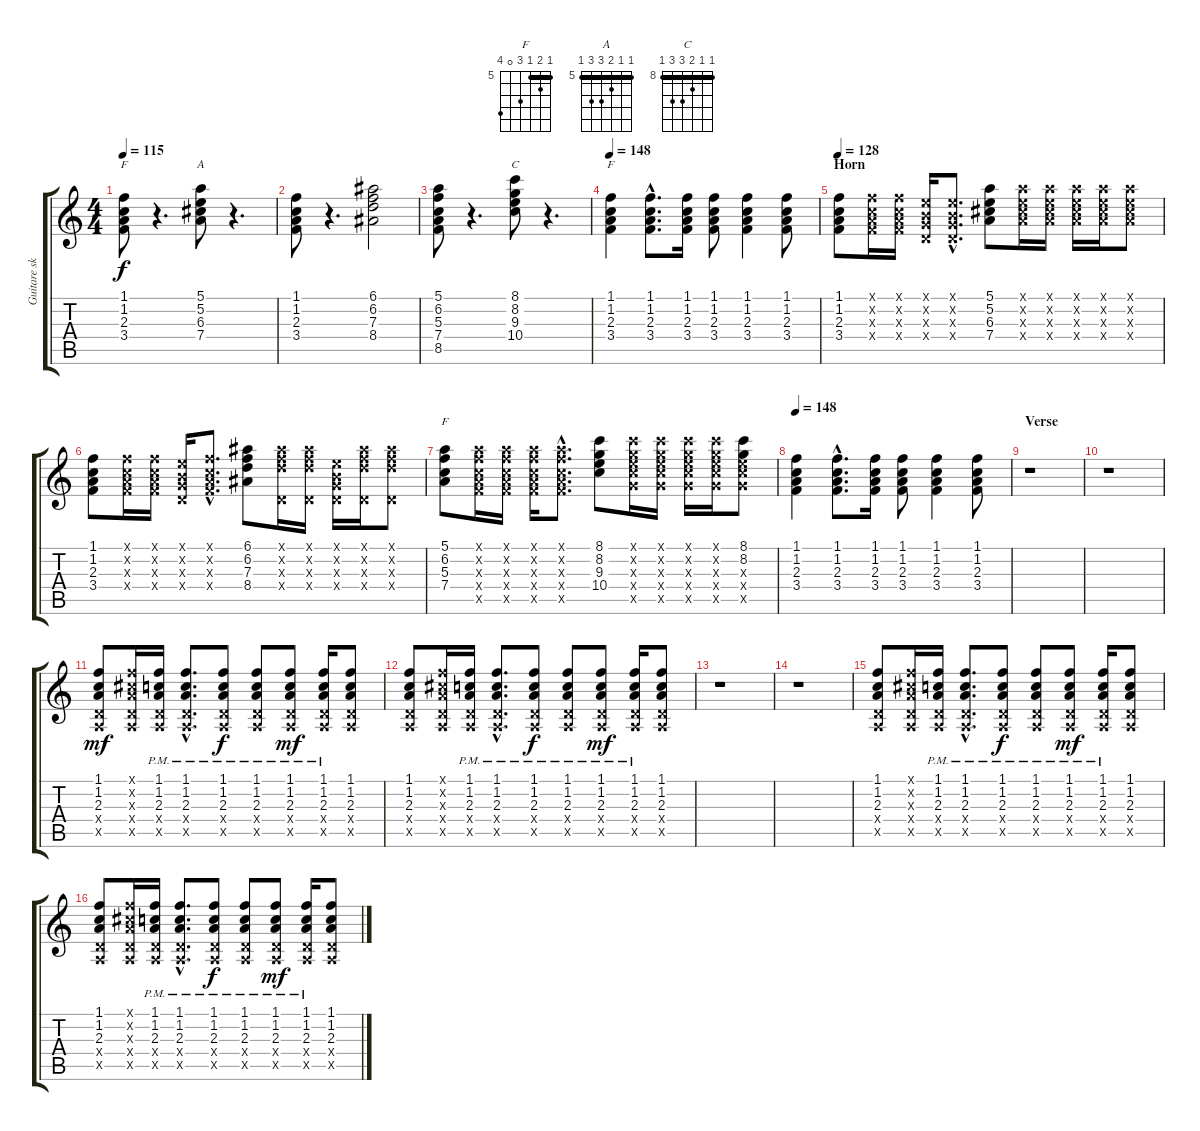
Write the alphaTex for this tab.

\track ("Guitare ska" "Guitare sk") {instrument electricguitarclean}
\staff {score tabs}
\tuning (E4 B3 G3 D3 A2 E2) {hide}
\chord ("F" 1 1 2 3 3 x) {barre 1}
\chord ("A" 5 5 6 7 7 5) {firstfret 5 barre 5}
\chord ("C" 8 8 9 10 10 8) {firstfret 8 barre 8}
\chord ("F" 1 1 2 3 3 1) {barre 1}
\chord ("F" 5 6 5 7 0 8) {firstfret 5 barre 5}
\ts (4 4)
\tempo 115
\tempo 128
\tempo 115
\clef g2
\ks c
(1.1 1.2 2.3 3.4).8{ch "F" dy f instrument electricguitarclean} r.4{d} (5.1 5.2 6.3 7.4).8{ch "A"} r.4{d} |
(1.1 1.2 2.3 3.4).8 r.4{d} (6.1 6.2 7.3 8.4).2 |
(5.1 6.2 5.3 7.4 8.5).8 r.4{d} (8.1 8.2 9.3 10.4).8{ch "C"} r.4{d} |
\tempo 148
(1.1 1.2 2.3 3.4).4{ch "F"} (1.1{hac} 1.2{hac} 2.3{hac} 3.4{hac}).8{d} (1.1 1.2 2.3 3.4).16 (1.1 1.2 2.3 3.4).8 (1.1 1.2 2.3 3.4).4 (1.1 1.2 2.3 3.4).8 |
\section ("" "Horn")
\tempo 128
(1.1 1.2 2.3 3.4).8 (1.1{x} 1.2{x} 2.3{x} 3.4{x}).16 (1.1{x} 1.2{x} 2.3{x} 3.4{x}).16 (0.1{x} 0.2{x} 0.3{x} 0.4{x}).16 (0.1{hac x} 0.2{hac x} 0.3{hac x} 0.4{hac x}).8{d} (5.1 5.2 6.3 7.4).8 (5.1{x} 5.2{x} 6.3{x} 7.4{x}).16 (5.1{x} 5.2{x} 6.3{x} 7.4{x}).16 (5.1{x} 5.2{x} 6.3{x} 7.4{x}).16 (5.1{x} 5.2{x} 6.3{x} 7.4{x}).16 (5.1{x} 5.2{x} 6.3{x} 7.4{x}).8 |
(1.1 1.2 2.3 3.4).8 (1.1{x} 1.2{x} 2.3{x} 3.4{x}).16 (1.1{x} 1.2{x} 2.3{x} 3.4{x}).16 (0.1{x} 0.2{x} 0.3{x} 0.4{x}).16 (1.1{hac x} 1.2{hac x} 2.3{hac x} 3.4{hac x}).8{d} (6.1 6.2 7.3 8.4).8 (6.1{x} 6.2{x} 7.3{x} 0.4{x}).16 (6.1{x} 6.2{x} 7.3{x} 0.4{x}).16 (0.1{x} 0.2{x} 0.3{x} 0.4{x}).16 (6.1{x} 6.2{x} 7.3{x} 0.4{x}).16 (6.1{x} 6.2{x} 7.3{x} 0.4{x}).8 |
(5.1 6.2 5.3 7.4).8{ch "F"} (5.1{x} 6.2{x} 5.3{x} 7.4{x} 8.5{x}).16 (5.1{x} 6.2{x} 5.3{x} 7.4{x} 8.5{x}).16 (5.1{x} 6.2{x} 5.3{x} 7.4{x} 8.5{x}).16 (5.1{hac x} 6.2{hac x} 5.3{hac x} 7.4{hac x} 8.5{hac x}).8{d} (8.1 8.2 9.3 10.4).8 (8.1{x} 8.2{x} 9.3{x} 10.4{x} 10.5{x}).16 (8.1{x} 8.2{x} 9.3{x} 10.4{x} 10.5{x}).16 (8.1{x} 8.2{x} 9.3{x} 10.4{x} 10.5{x}).16 (8.1{x} 8.2{x} 9.3{x} 10.4{x} 10.5{x}).16 (8.1 8.2 9.3{x} 10.4{x} 10.5{x}).8 |
\tempo 148
(1.1 1.2 2.3 3.4).4 (1.1{hac} 1.2{hac} 2.3{hac} 3.4{hac}).8{d} (1.1 1.2 2.3 3.4).16 (1.1 1.2 2.3 3.4).8 (1.1 1.2 2.3 3.4).4 (1.1 1.2 2.3 3.4).8 |
\section ("" "Verse")
r.1 |
r.1 |
(1.1 1.2 2.3 0.4{x} 0.5{x}).8{dy mf} (1.1{x} 2.2{x} 2.3{x} 0.4{x} 0.5{x}).16 (1.1{pm} 1.2{pm} 2.3{pm} 0.4{x} 0.5{x}).16 (1.1{hac pm} 1.2{hac pm} 2.3{hac pm} 0.4{hac x} 0.5{hac x}).8{d} (1.1{pm} 1.2{pm} 2.3{pm} 0.4{x} 0.5{x}).8{dy f} (1.1{pm} 1.2{pm} 2.3{pm} 0.4{x} 0.5{x}).8 (1.1{pm} 1.2{pm} 2.3{pm} 0.4{x} 0.5{x}).8{dy mf} (1.1{pm} 1.2{pm} 2.3{pm} 0.4{x} 0.5{x}).16 (1.1 1.2 2.3 0.4{x} 0.5{x}).8 |
(1.1 1.2 2.3 0.4{x} 0.5{x}).8 (1.1{x} 2.2{x} 2.3{x} 0.4{x} 0.5{x}).16 (1.1{pm} 1.2{pm} 2.3{pm} 0.4{x} 0.5{x}).16 (1.1{hac pm} 1.2{hac pm} 2.3{hac pm} 0.4{hac x} 0.5{hac x}).8{d} (1.1{pm} 1.2{pm} 2.3{pm} 0.4{x} 0.5{x}).8{dy f} (1.1{pm} 1.2{pm} 2.3{pm} 0.4{x} 0.5{x}).8 (1.1{pm} 1.2{pm} 2.3{pm} 0.4{x} 0.5{x}).8{dy mf} (1.1{pm} 1.2{pm} 2.3{pm} 0.4{x} 0.5{x}).16 (1.1 1.2 2.3 0.4{x} 0.5{x}).8 |
r.1 |
r.1 |
(1.1 1.2 2.3 0.4{x} 0.5{x}).8 (1.1{x} 2.2{x} 2.3{x} 0.4{x} 0.5{x}).16 (1.1{pm} 1.2{pm} 2.3{pm} 0.4{x} 0.5{x}).16 (1.1{hac pm} 1.2{hac pm} 2.3{hac pm} 0.4{hac x} 0.5{hac x}).8{d} (1.1{pm} 1.2{pm} 2.3{pm} 0.4{x} 0.5{x}).8{dy f} (1.1{pm} 1.2{pm} 2.3{pm} 0.4{x} 0.5{x}).8 (1.1{pm} 1.2{pm} 2.3{pm} 0.4{x} 0.5{x}).8{dy mf} (1.1{pm} 1.2{pm} 2.3{pm} 0.4{x} 0.5{x}).16 (1.1 1.2 2.3 0.4{x} 0.5{x}).8 |
(1.1 1.2 2.3 0.4{x} 0.5{x}).8 (1.1{x} 2.2{x} 2.3{x} 0.4{x} 0.5{x}).16 (1.1{pm} 1.2{pm} 2.3{pm} 0.4{x} 0.5{x}).16 (1.1{hac pm} 1.2{hac pm} 2.3{hac pm} 0.4{hac x} 0.5{hac x}).8{d} (1.1{pm} 1.2{pm} 2.3{pm} 0.4{x} 0.5{x}).8{dy f} (1.1{pm} 1.2{pm} 2.3{pm} 0.4{x} 0.5{x}).8 (1.1{pm} 1.2{pm} 2.3{pm} 0.4{x} 0.5{x}).8{dy mf} (1.1{pm} 1.2{pm} 2.3{pm} 0.4{x} 0.5{x}).16 (1.1 1.2 2.3 0.4{x} 0.5{x}).8
